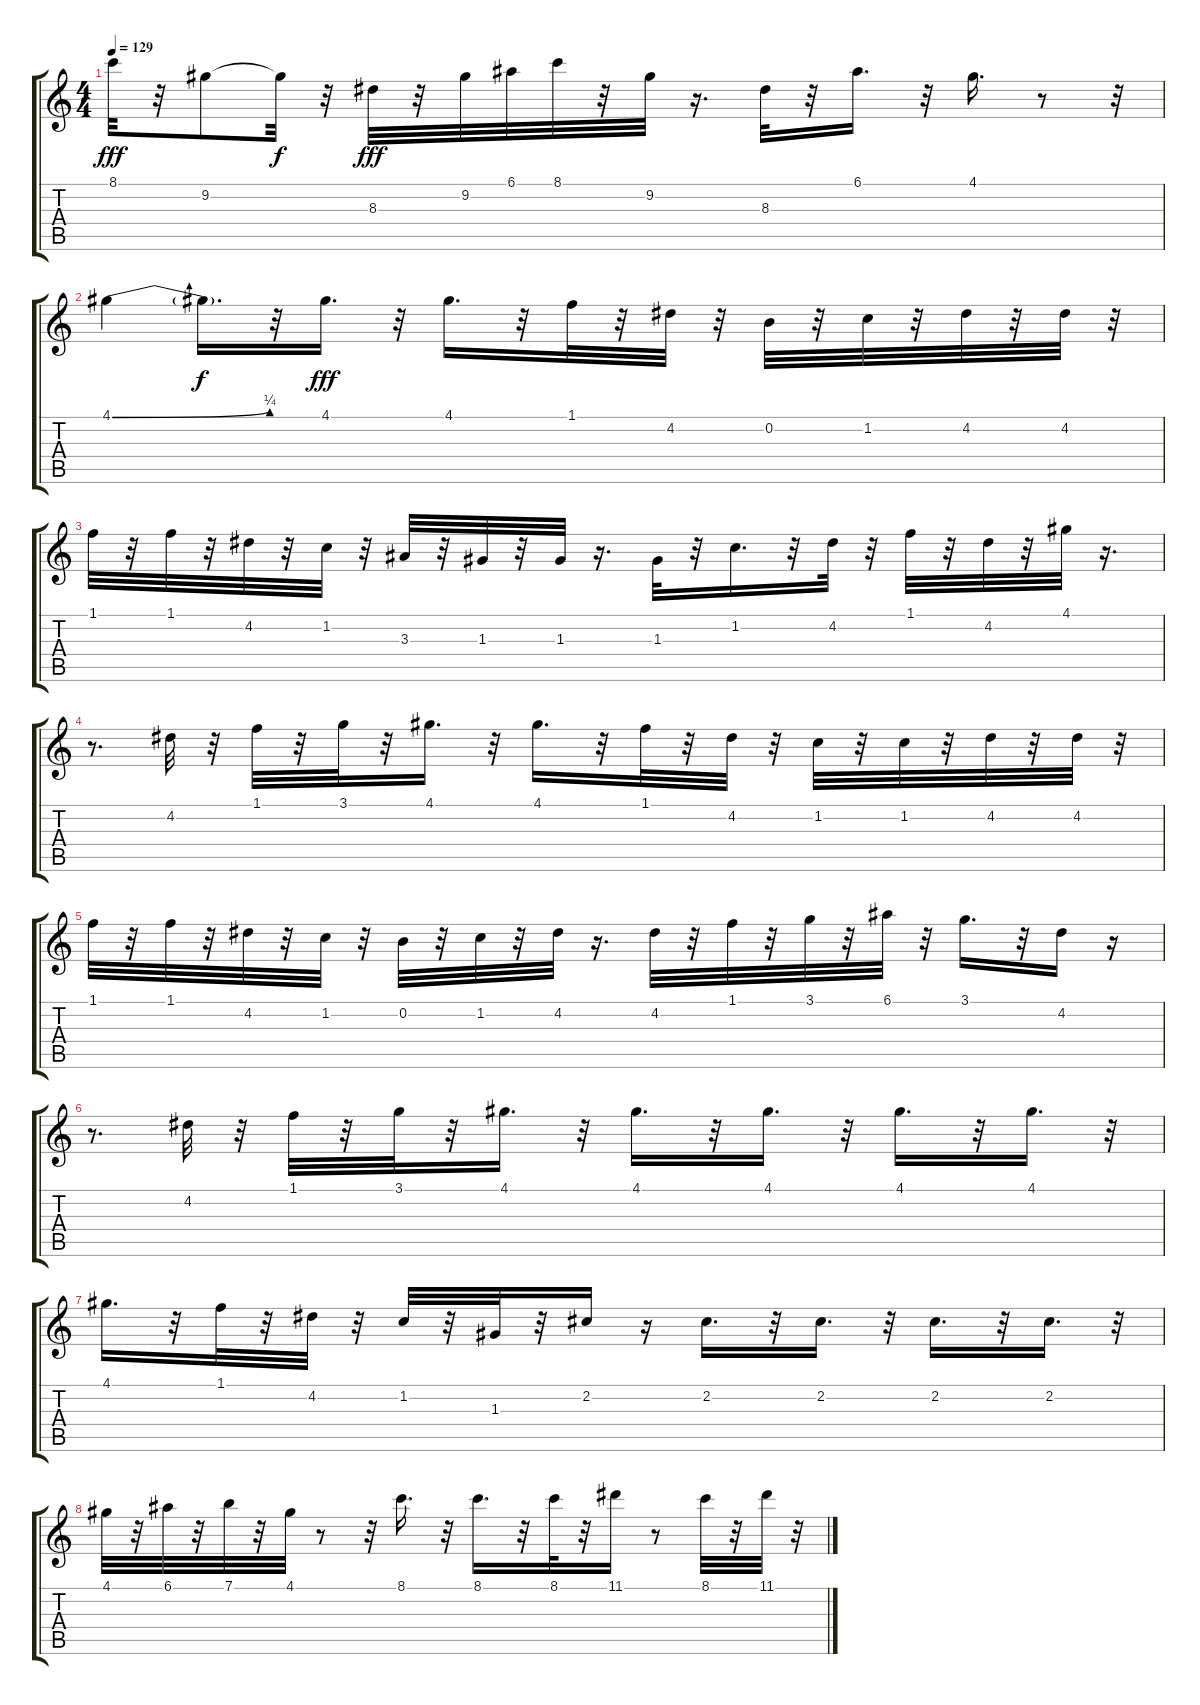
\track "" {instrument distortionguitar}
\staff {score tabs}
\tuning (E4 B3 G3 D3 A2 E2) {hide}
\ts (4 4)
\tempo 129
\clef g2
\ks c
8.1.32{dy fff} r.32 9.2.8 9.2{t}.32{dy f} r.32 8.3.32{dy fff} r.32 9.2.32 6.1.32 8.1.32 r.32 9.2.32 r.16{d} 8.3.32 r.32 6.1.16{d} r.32 4.1.16{d} r.8 r.32 |
4.1{be (bend 0 0 60 1)}.4 4.1{t}.16{d dy f} r.32 4.1.16{d dy fff} r.32 4.1.16{d} r.32 1.1.32 r.32 4.2.32 r.32 0.2.32 r.32 1.2.32 r.32 4.2.32 r.32 4.2.32 r.32 |
1.1.32 r.32 1.1.32 r.32 4.2.32 r.32 1.2.32 r.32 3.3.32 r.32 1.3.32 r.32 1.3.32 r.16{d} 1.3.32 r.32 1.2.16{d} r.32 4.2.32 r.32 1.1.32 r.32 4.2.32 r.32 4.1.32 r.16{d} |
r.8{d} 4.2.32 r.32 1.1.32 r.32 3.1.32 r.32 4.1.16{d} r.32 4.1.16{d} r.32 1.1.32 r.32 4.2.32 r.32 1.2.32 r.32 1.2.32 r.32 4.2.32 r.32 4.2.32 r.32 |
1.1.32 r.32 1.1.32 r.32 4.2.32 r.32 1.2.32 r.32 0.2.32 r.32 1.2.32 r.32 4.2.32 r.16{d} 4.2.32 r.32 1.1.32 r.32 3.1.32 r.32 6.1.32 r.32 3.1.16{d} r.32 4.2.16 r.16 |
r.8{d} 4.2.32 r.32 1.1.32 r.32 3.1.32 r.32 4.1.16{d} r.32 4.1.16{d} r.32 4.1.16{d} r.32 4.1.16{d} r.32 4.1.16{d} r.32 |
4.1.16{d} r.32 1.1.32 r.32 4.2.32 r.32 1.2.32 r.32 1.3.32 r.32 2.2.16 r.16 2.2.16{d} r.32 2.2.16{d} r.32 2.2.16{d} r.32 2.2.16{d} r.32 |
4.1.32 r.32 6.1.32 r.32 7.1.32 r.32 4.1.32 r.8 r.32 8.1.16{d} r.32 8.1.16{d} r.32 8.1.32 r.32 11.1.16 r.8 8.1.32 r.32 11.1.32 r.32
